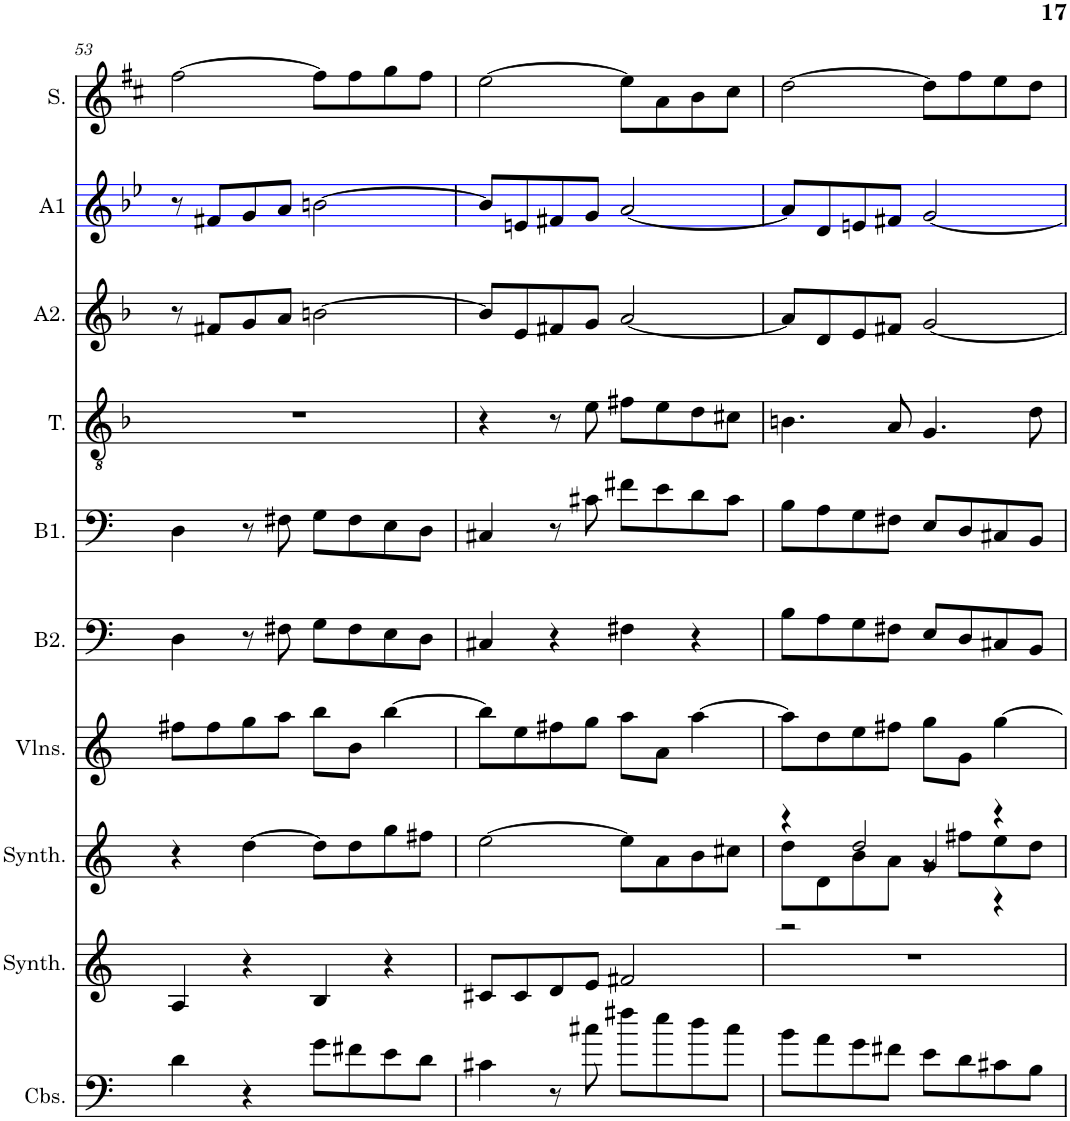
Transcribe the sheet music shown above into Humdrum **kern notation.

**kern	**kern	**kern	**kern	**kern	**kern	**kern	**kern	**kern	**kern
*part10	*part9	*part8	*part7	*part6	*part5	*part4	*part3	*part2	*part1
*staff10	*staff9	*staff8	*staff7	*staff6	*staff5	*staff4	*staff3	*staff2	*staff1
*I"Contrebasses, D'Bass/Strings, etc	*I"Synthétiseur d'instruments à cordes, Synth strings, etc	*I"Synthétiseur d'instruments à cordes, Synth strings 2	*I"Violons, 1st violins	*I"Basse2	*I"Basse1	*I"Ténor	*I"Alto2	*I"Alto1	*I"Soprano
*I'Cbs.	*I'Synth.	*I'Synth.	*I'Vlns.	*I'B2.	*I'B1.	*I'T.	*I'A2.	*I'A1	*I'S.
!!LO:PB:g=z
*clefF4	*clefG2	*clefG2	*clefG2	*clefF4	*clefF4	*clefGv2	*clefG2	*clefG2	*clefG2
*Trd7c12	*	*	*	*	*	*	*	*	*
*k[]	*k[]	*k[]	*k[]	*k[]	*k[]	*k[b-]	*k[b-]	*k[b-e-]	*k[f#c#]
*M4/4	*M4/4	*M4/4	*M4/4	*M4/4	*M4/4	*M4/4	*M4/4	*M4/4	*M4/4
=53	=53	=53	=53	=53	=53	=53	=53	=53	=53
4d\	4A/	4r	8ff#X\L	4D\	4D\	1r	8r	8r	[2ff#\
.	.	.	8ff#\	.	.	.	8f#X/L	8f#X/L	.
4r	4r	[4dd\	8gg\	8r	8r	.	8g/	8g/	.
.	.	.	8aa\J	8F#X\	8F#X\	.	8a/J	8a/J	.
8g\L	4B/	8dd\L]	8bb\L	8G\L	8G\L	.	[2bn\	[2bn\	8ff#\L]
8f#X\	.	8dd\	8b\J	8F#\	8F#\	.	.	.	8ff#\
8e\	4r	8gg\	[4bb\	8E\	8E\	.	.	.	8gg\
8d\J	.	8ff#X\J	.	8D\J	8D\J	.	.	.	8ff#\J
=54	=54	=54	=54	=54	=54	=54	=54	=54	=54
4c#X\	8c#X/L	[2ee\	8bb\L]	4C#X/	4C#X/	4r	8b/L]	8b/L]	[2ee\
.	8c#/	.	8ee\	.	.	.	8e/	8en/	.
8r	8d/	.	8ff#X\	4r	8r	8r	8f#X/	8f#X/	.
8cc#X\	8e/J	.	8gg\J	.	8c#X\	8e\	8g/J	8g/J	.
8ff#X\L	2f#X/	8ee\L]	8aa\L	4F#X\	8f#X\L	8f#X\L	[2a/	[2a/	8ee\L]
8ee\	.	8a\	8a\J	.	8e\	8e\	.	.	8a\
8dd\	.	8b\	[4aa\	4r	8d\	8d\	.	.	8b\
8cc#\J	.	8cc#X\J	.	.	8c#\J	8c#X\J	.	.	8cc#\J
=55	=55	=55	=55	=55	=55	=55	=55	=55	=55
*	*	*^	*	*	*	*	*	*	*
*	*	*	*^	*	*	*	*	*	*	*
8b\L	1r	4r	8dd\L	2r	8aa\L]	8B\L	8B\L	4.Bn\	8a/L]	8a/L]	[2dd\
8a\	.	.	8d\	.	8dd\	8A\	8A\	.	8d/	8d/	.
8g\	.	2dd/	8b\	.	8ee\	8G\	8G\	.	8e/	8en/	.
8f#X\J	.	.	8a\J	.	8ff#X\J	8F#X\J	8F#X\J	8A/	8f#X/J	8f#X/J	.
8e\L	.	.	8r	4g/	8gg\L	8E/L	8E/L	4.G/	[2g/	[2g/	8dd\L]
8d\	.	.	8ff#X\L	.	8g\J	8D/	8D/	.	.	.	8ff#\
8c#X\	.	4r	8ee\	4r	[4gg\	8C#X/	8C#X/	.	.	.	8ee\
8B\J	.	.	8dd\J	.	.	8BB/J	8BB/J	8d\	.	.	8dd\J
*	*	*v	*v	*v	*	*	*	*	*	*	*
=	=	=	=	=	=	=	=	=	=
*-	*-	*-	*-	*-	*-	*-	*-	*-	*-
